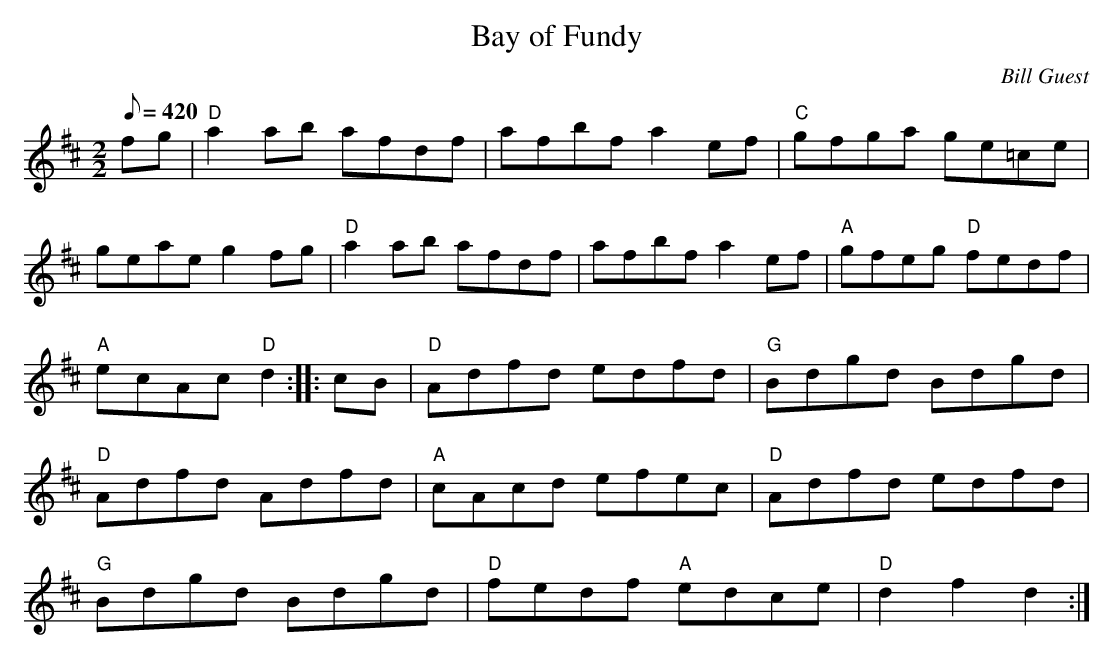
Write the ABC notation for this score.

X:1
T:Bay of Fundy
C:Bill Guest
L:1/8
M:2/2
K:D
Q:420
fg |\
"D"a2 ab afdf |\
afbf a2 ef |\
"C"gfga ge=ce |\
geae g2 fg |\
"D"a2 ab afdf |\
afbf a2 ef |\
"A"gfeg "D"fedf |\
"A"ecAc "D"d2 :: cB |\
"D"Adfd edfd |\
"G"Bdgd Bdgd |\
"D"Adfd Adfd |\
"A"cAcd efec |\
"D"Adfd edfd |\
"G"Bdgd Bdgd |\
"D"fedf "A"edce |\
"D"d2 f2 d2 :|
